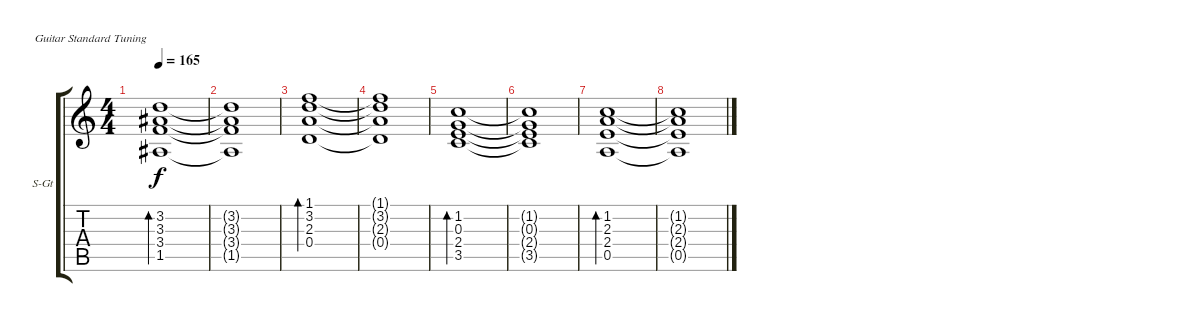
\defaultSystemsLayout 4
\bracketExtendMode groupsimilarinstruments
\firstSystemTrackNameOrientation horizontal
\otherSystemsTrackNameOrientation horizontal
\track ("Steel Guitar" "S-Gt") {instrument acousticguitarsteel}
\staff {score tabs}
\tuning (E4 B3 G3 D3 A2 E2)
\ts (4 4)
\tempo 165
\clef g2
\ks c
(1.5 3.4 3.3 3.2).1{bd 101 dy f} |
(3.2{t} 3.3{t} 3.4{t} 1.5{t}).1 |
(0.4 2.3 3.2 1.1).1{bd 101} |
(0.4{t} 2.3{t} 3.2{t} 1.1{t}).1 |
(3.5 2.4 0.3 1.2).1{bd 101} |
(3.5{t} 2.4{t} 0.3{t} 1.2{t}).1 |
(0.5 2.4 2.3 1.2).1{bd 101} |
(0.5{t} 2.4{t} 2.3{t} 1.2{t}).1
